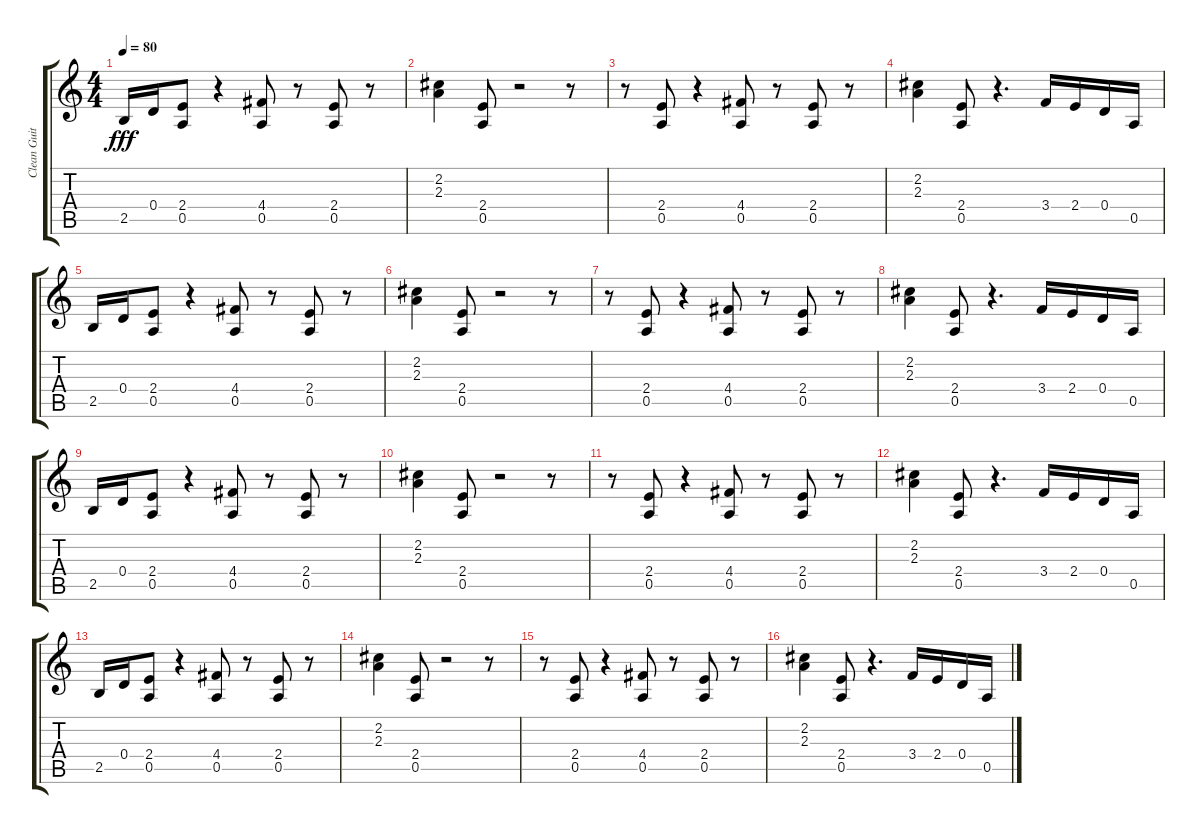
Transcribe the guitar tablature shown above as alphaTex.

\track ("Clean Guitar        " "Clean Guit") {instrument acousticguitarsteel}
\staff {score tabs}
\tuning (E4 B3 G3 D3 A2 E2) {hide}
\ts (4 4)
\tempo 80
\clef g2
\ks c
2.5.16{dy fff} 0.4.16 (2.4 0.5).8 r.4 (4.4 0.5).8 r.8 (2.4 0.5).8 r.8 |
(2.2 2.3).4 (2.4 0.5).8 r.2 r.8 |
r.8 (2.4 0.5).8 r.4 (4.4 0.5).8 r.8 (2.4 0.5).8 r.8 |
(2.2 2.3).4 (2.4 0.5).8 r.4{d} 3.4.16 2.4.16 0.4.16 0.5.16 |
2.5.16 0.4.16 (2.4 0.5).8 r.4 (4.4 0.5).8 r.8 (2.4 0.5).8 r.8 |
(2.2 2.3).4 (2.4 0.5).8 r.2 r.8 |
r.8 (2.4 0.5).8 r.4 (4.4 0.5).8 r.8 (2.4 0.5).8 r.8 |
(2.2 2.3).4 (2.4 0.5).8 r.4{d} 3.4.16 2.4.16 0.4.16 0.5.16 |
2.5.16 0.4.16 (2.4 0.5).8 r.4 (4.4 0.5).8 r.8 (2.4 0.5).8 r.8 |
(2.2 2.3).4 (2.4 0.5).8 r.2 r.8 |
r.8 (2.4 0.5).8 r.4 (4.4 0.5).8 r.8 (2.4 0.5).8 r.8 |
(2.2 2.3).4 (2.4 0.5).8 r.4{d} 3.4.16 2.4.16 0.4.16 0.5.16 |
2.5.16 0.4.16 (2.4 0.5).8 r.4 (4.4 0.5).8 r.8 (2.4 0.5).8 r.8 |
(2.2 2.3).4 (2.4 0.5).8 r.2 r.8 |
r.8 (2.4 0.5).8 r.4 (4.4 0.5).8 r.8 (2.4 0.5).8 r.8 |
(2.2 2.3).4 (2.4 0.5).8 r.4{d} 3.4.16 2.4.16 0.4.16 0.5.16
